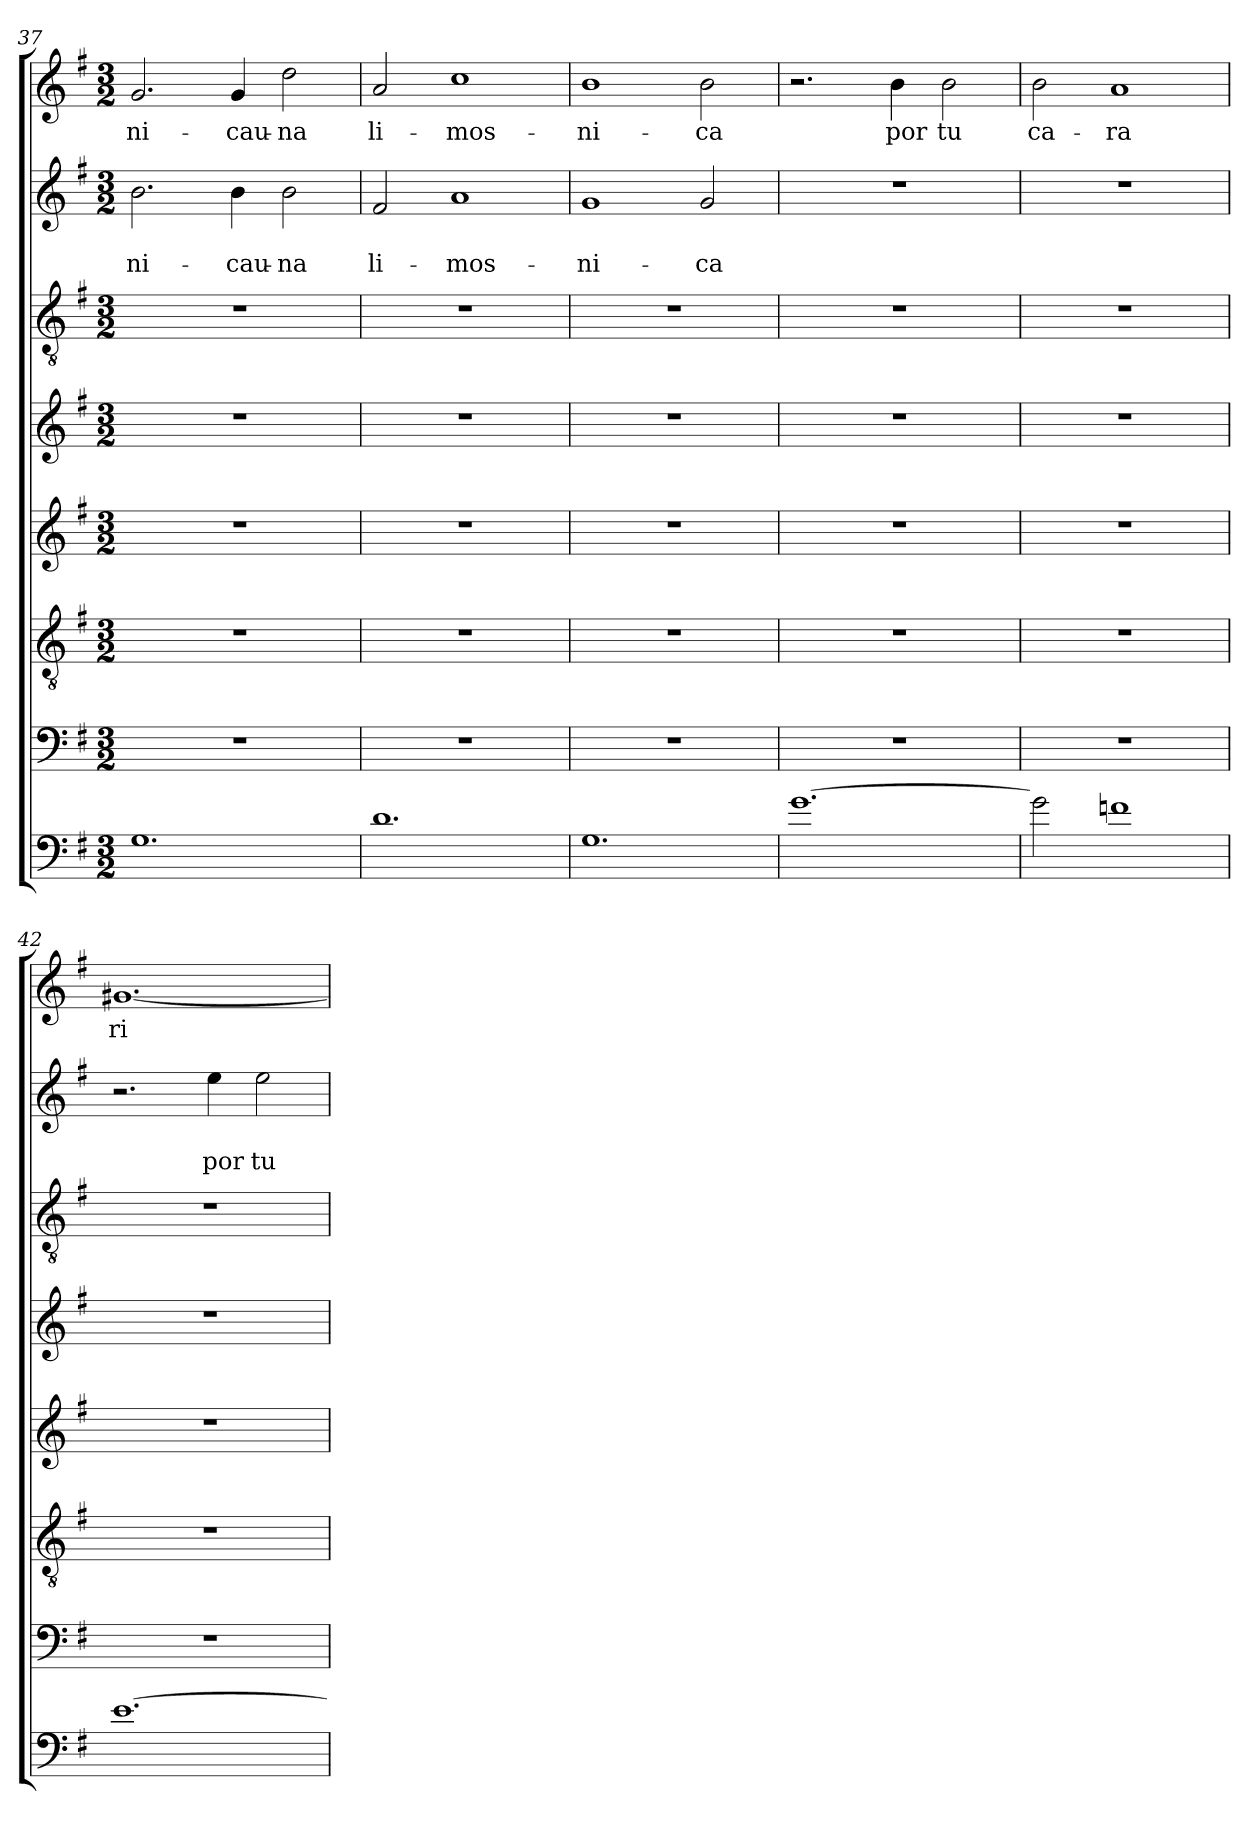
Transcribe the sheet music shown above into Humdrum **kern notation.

**kern	**kern	**kern	**kern	**kern	**kern	**kern	**text	**text	**kern	**text
*part8	*part7	*part6	*part5	*part4	*part3	*part2	*part2	*part2	*part1	*part1
*staff8	*staff7	*staff6	*staff5	*staff4	*staff3	*staff2	*staff2	*staff2	*staff1	*staff1
*clefF4	*clefF4	*clefGv2	*clefG2	*clefG2	*clefGv2	*clefG2	*	*	*clefG2	*
*ITrd7c12	*	*	*	*	*	*	*	*	*	*
*k[f#]	*k[f#]	*k[f#]	*k[f#]	*k[f#]	*k[f#]	*k[f#]	*	*	*k[f#]	*
*G:	*G:	*G:	*G:	*G:	*G:	*G:	*	*	*G:	*
*M3/2	*M3/2	*M3/2	*M3/2	*M3/2	*M3/2	*M3/2	*	*	*M3/2	*
=37	=37	=37	=37	=37	=37	=37	=37	=37	=37	=37
!	!	!	!	!	!	!	!	!LO:LY:b	!	!LO:LY:b
1.GG	1.r	1.r	1.r	1.r	1.r	2.b\	.	-ni-	2.g/	-ni-
!	!	!	!	!	!	!	!	!LO:LY:b	!	!LO:LY:b
.	.	.	.	.	.	4b\	.	-cau-	4g/	-cau-
!	!	!	!	!	!	!	!	!LO:LY:b	!	!LO:LY:b
.	.	.	.	.	.	2b\	.	-na	2dd\	-na
=38	=38	=38	=38	=38	=38	=38	=38	=38	=38	=38
!	!	!	!	!	!	!	!	!LO:LY:b	!	!LO:LY:b
1.D	1.r	1.r	1.r	1.r	1.r	2f#/	.	li-	2a/	li-
!	!	!	!	!	!	!	!	!LO:LY:b	!	!LO:LY:b
.	.	.	.	.	.	1a	.	-mos-	1cc	-mos-
=39	=39	=39	=39	=39	=39	=39	=39	=39	=39	=39
!	!	!	!	!	!	!	!	!LO:LY:b	!	!LO:LY:b
1.GG	1.r	1.r	1.r	1.r	1.r	1g	.	-ni-	1b	-ni-
!	!	!	!	!	!	!	!	!LO:LY:b	!	!LO:LY:b
.	.	.	.	.	.	2g/	.	-ca	2b\	-ca
=40	=40	=40	=40	=40	=40	=40	=40	=40	=40	=40
!	!	!	!	!	!	!LO:N:vis=1	!	!	!	!
[>1.G	1.r	1.r	1.r	1.r	1.r	1.r	.	.	2.r	.
!	!	!	!	!	!	!	!	!	!	!LO:LY:b
.	.	.	.	.	.	.	.	.	4b\	por
!	!	!	!	!	!	!	!	!	!	!LO:LY:b
.	.	.	.	.	.	.	.	.	2b\	tu
!!LO:LB:g=z
=41	=41	=41	=41	=41	=41	=41	=41	=41	=41	=41
!	!	!	!	!	!	!LO:N:vis=1	!	!	!	!LO:LY:b
2G\]	1.r	1.r	1.r	1.r	1.r	1.r	.	.	2b\	ca-
!	!	!	!	!	!	!	!	!	!	!LO:LY:b
1Fn	.	.	.	.	.	.	.	.	1a	-ra
!!LO:PB:g=z
=42	=42	=42	=42	=42	=42	=42	=42	=42	=42	=42
!	!	!	!	!	!	!	!	!	!	!LO:LY:b
[>1.E	1.r	1.r	1.r	1.r	1.r	2.r	.	.	[<1.g#X	ri-
!	!	!	!	!	!	!	!	!LO:LY:b	!	!
.	.	.	.	.	.	4ee\	.	por	.	.
!	!	!	!	!	!	!	!	!LO:LY:b	!	!
.	.	.	.	.	.	2ee\	.	tu	.	.
=	=	=	=	=	=	=	=	=	=	=
*-	*-	*-	*-	*-	*-	*-	*-	*-	*-	*-
